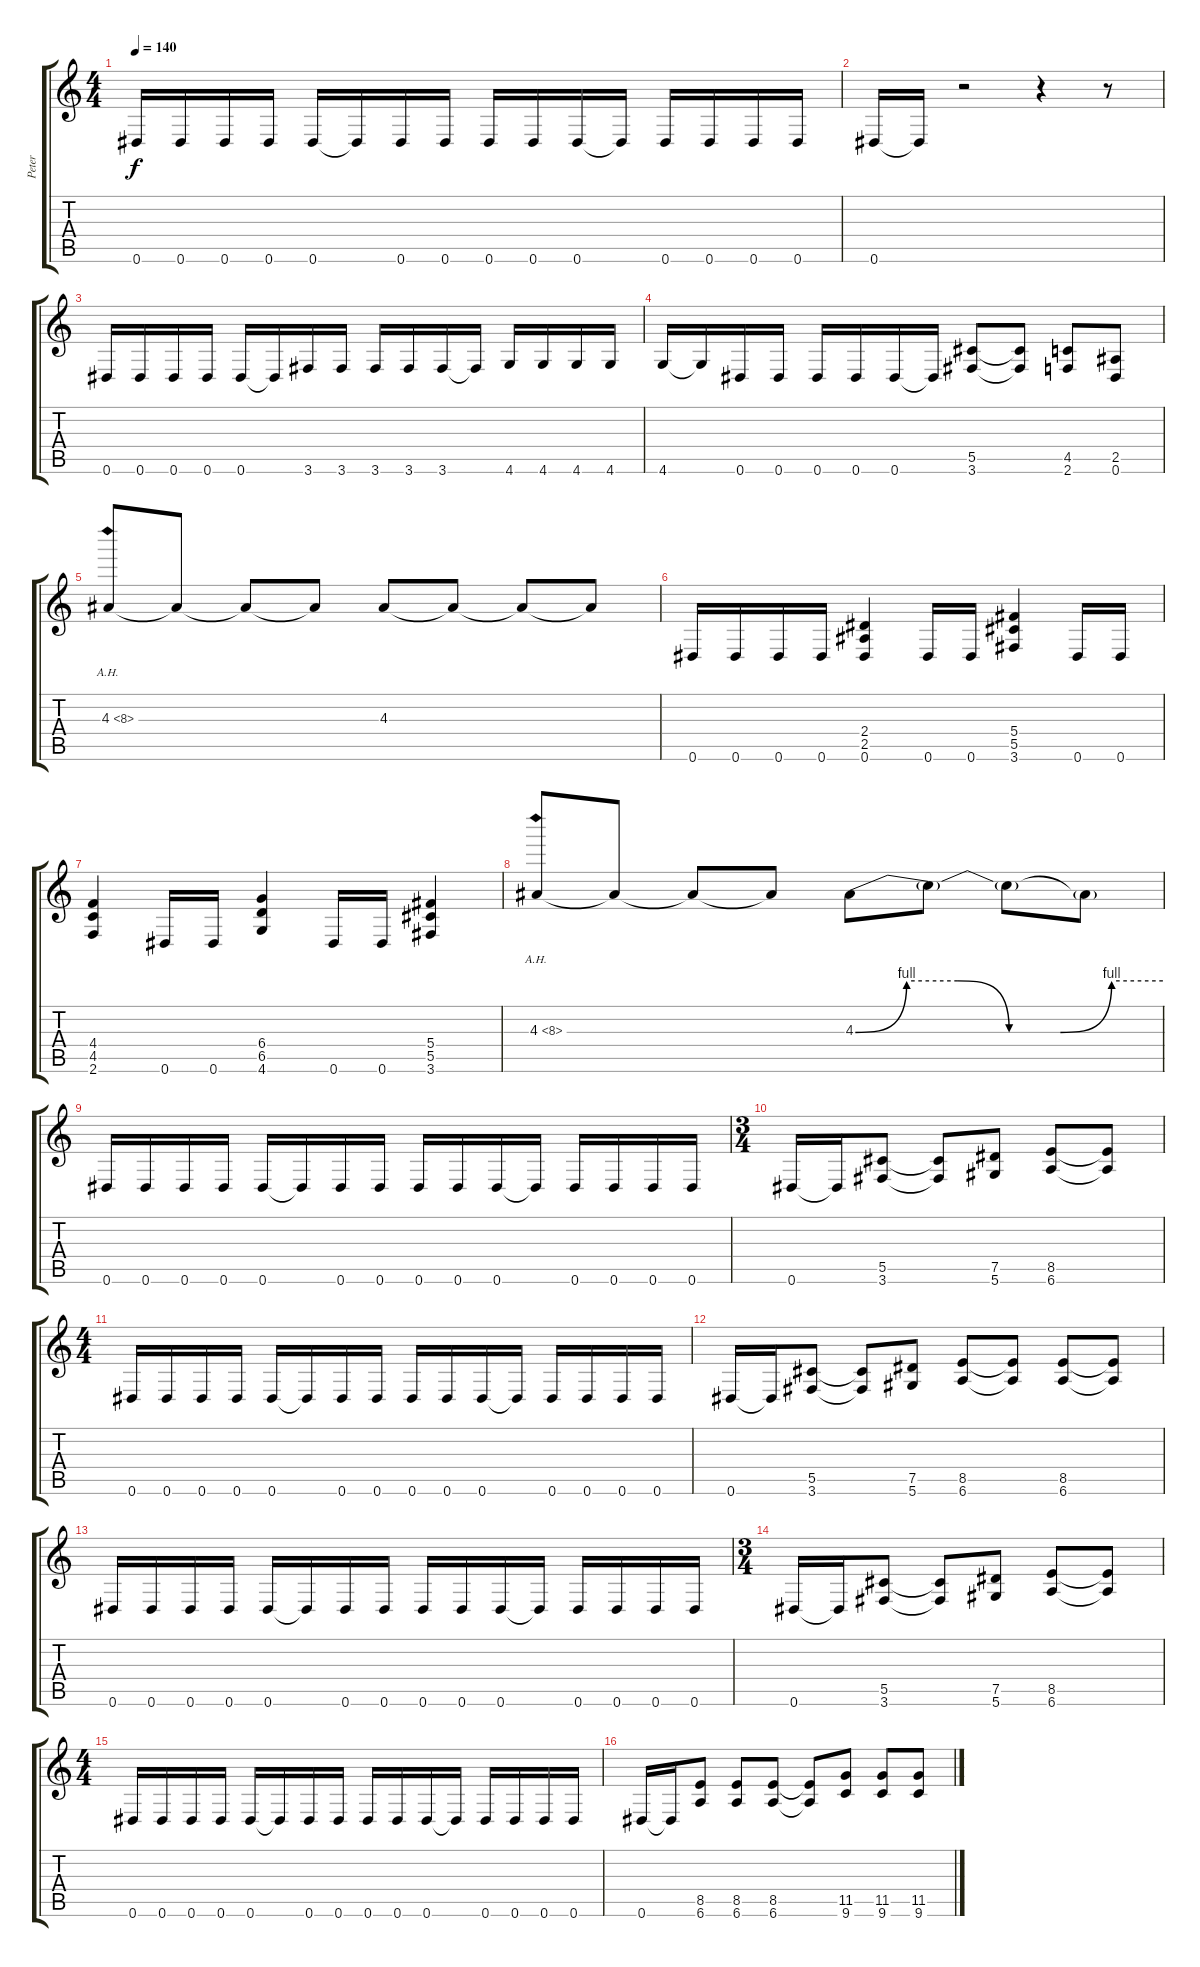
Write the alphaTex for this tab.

\track ("Peter" "Peter") {instrument distortionguitar}
\staff {score tabs}
\tuning (Eb4 Bb3 Gb3 Db3 Ab2 Eb2) {hide}
\ts (4 4)
\tempo 140
\clef g2
\ks c
0.6.16{dy f} 0.6.16 0.6.16 0.6.16 0.6.16 0.6{t}.16 0.6.16 0.6.16 0.6.16 0.6.16 0.6.16 0.6{t}.16 0.6.16 0.6.16 0.6.16 0.6.16 |
0.6.16 0.6{t}.16 r.2 r.4 r.8 |
0.6.16 0.6.16 0.6.16 0.6.16 0.6.16 0.6{t}.16 3.6.16 3.6.16 3.6.16 3.6.16 3.6.16 3.6{t}.16 4.6.16 4.6.16 4.6.16 4.6.16 |
4.6.16 4.6{t}.16 0.6.16 0.6.16 0.6.16 0.6.16 0.6.16 0.6{t}.16 (5.5 3.6).8 (5.5{t} 3.6{t}).8 (4.5 2.6).8 (2.5 0.6).8 |
4.3{ah 4}.8 4.3{t}.8 4.3{t}.8 4.3{t}.8 4.3.8 4.3{t}.8 4.3{t}.8 4.3{t}.8 |
0.6.16 0.6.16 0.6.16 0.6.16 (2.4 2.5 0.6).4 0.6.16 0.6.16 (5.4 5.5 3.6).4 0.6.16 0.6.16 |
(4.4 4.5 2.6).4 0.6.16 0.6.16 (6.4 6.5 4.6).4 0.6.16 0.6.16 (5.4 5.5 3.6).4 |
4.3{ah 4}.8 4.3{t}.8 4.3{t}.8 4.3{t}.8 4.3{be (custom 0 0 10 4 20 4 30 0 40 0 50 4 60 4)}.8 4.3{t}.8 4.3{t}.8 4.3{t}.8 |
0.6.16 0.6.16 0.6.16 0.6.16 0.6.16 0.6{t}.16 0.6.16 0.6.16 0.6.16 0.6.16 0.6.16 0.6{t}.16 0.6.16 0.6.16 0.6.16 0.6.16 |
\ts (3 4)
0.6.16 0.6{t}.16 (5.5 3.6).8 (5.5{t} 3.6{t}).8 (7.5 5.6).8 (8.5 6.6).8 (8.5{t} 6.6{t}).8 |
\ts (4 4)
0.6.16 0.6.16 0.6.16 0.6.16 0.6.16 0.6{t}.16 0.6.16 0.6.16 0.6.16 0.6.16 0.6.16 0.6{t}.16 0.6.16 0.6.16 0.6.16 0.6.16 |
0.6.16 0.6{t}.16 (5.5 3.6).8 (5.5{t} 3.6{t}).8 (7.5 5.6).8 (8.5 6.6).8 (8.5{t} 6.6{t}).8 (8.5 6.6).8 (8.5{t} 6.6{t}).8 |
0.6.16 0.6.16 0.6.16 0.6.16 0.6.16 0.6{t}.16 0.6.16 0.6.16 0.6.16 0.6.16 0.6.16 0.6{t}.16 0.6.16 0.6.16 0.6.16 0.6.16 |
\ts (3 4)
0.6.16 0.6{t}.16 (5.5 3.6).8 (5.5{t} 3.6{t}).8 (7.5 5.6).8 (8.5 6.6).8 (8.5{t} 6.6{t}).8 |
\ts (4 4)
0.6.16 0.6.16 0.6.16 0.6.16 0.6.16 0.6{t}.16 0.6.16 0.6.16 0.6.16 0.6.16 0.6.16 0.6{t}.16 0.6.16 0.6.16 0.6.16 0.6.16 |
0.6.16 0.6{t}.16 (8.5 6.6).8 (8.5 6.6).8 (8.5 6.6).8 (8.5{t} 6.6{t}).8 (11.5 9.6).8 (11.5 9.6).8 (11.5 9.6).8
